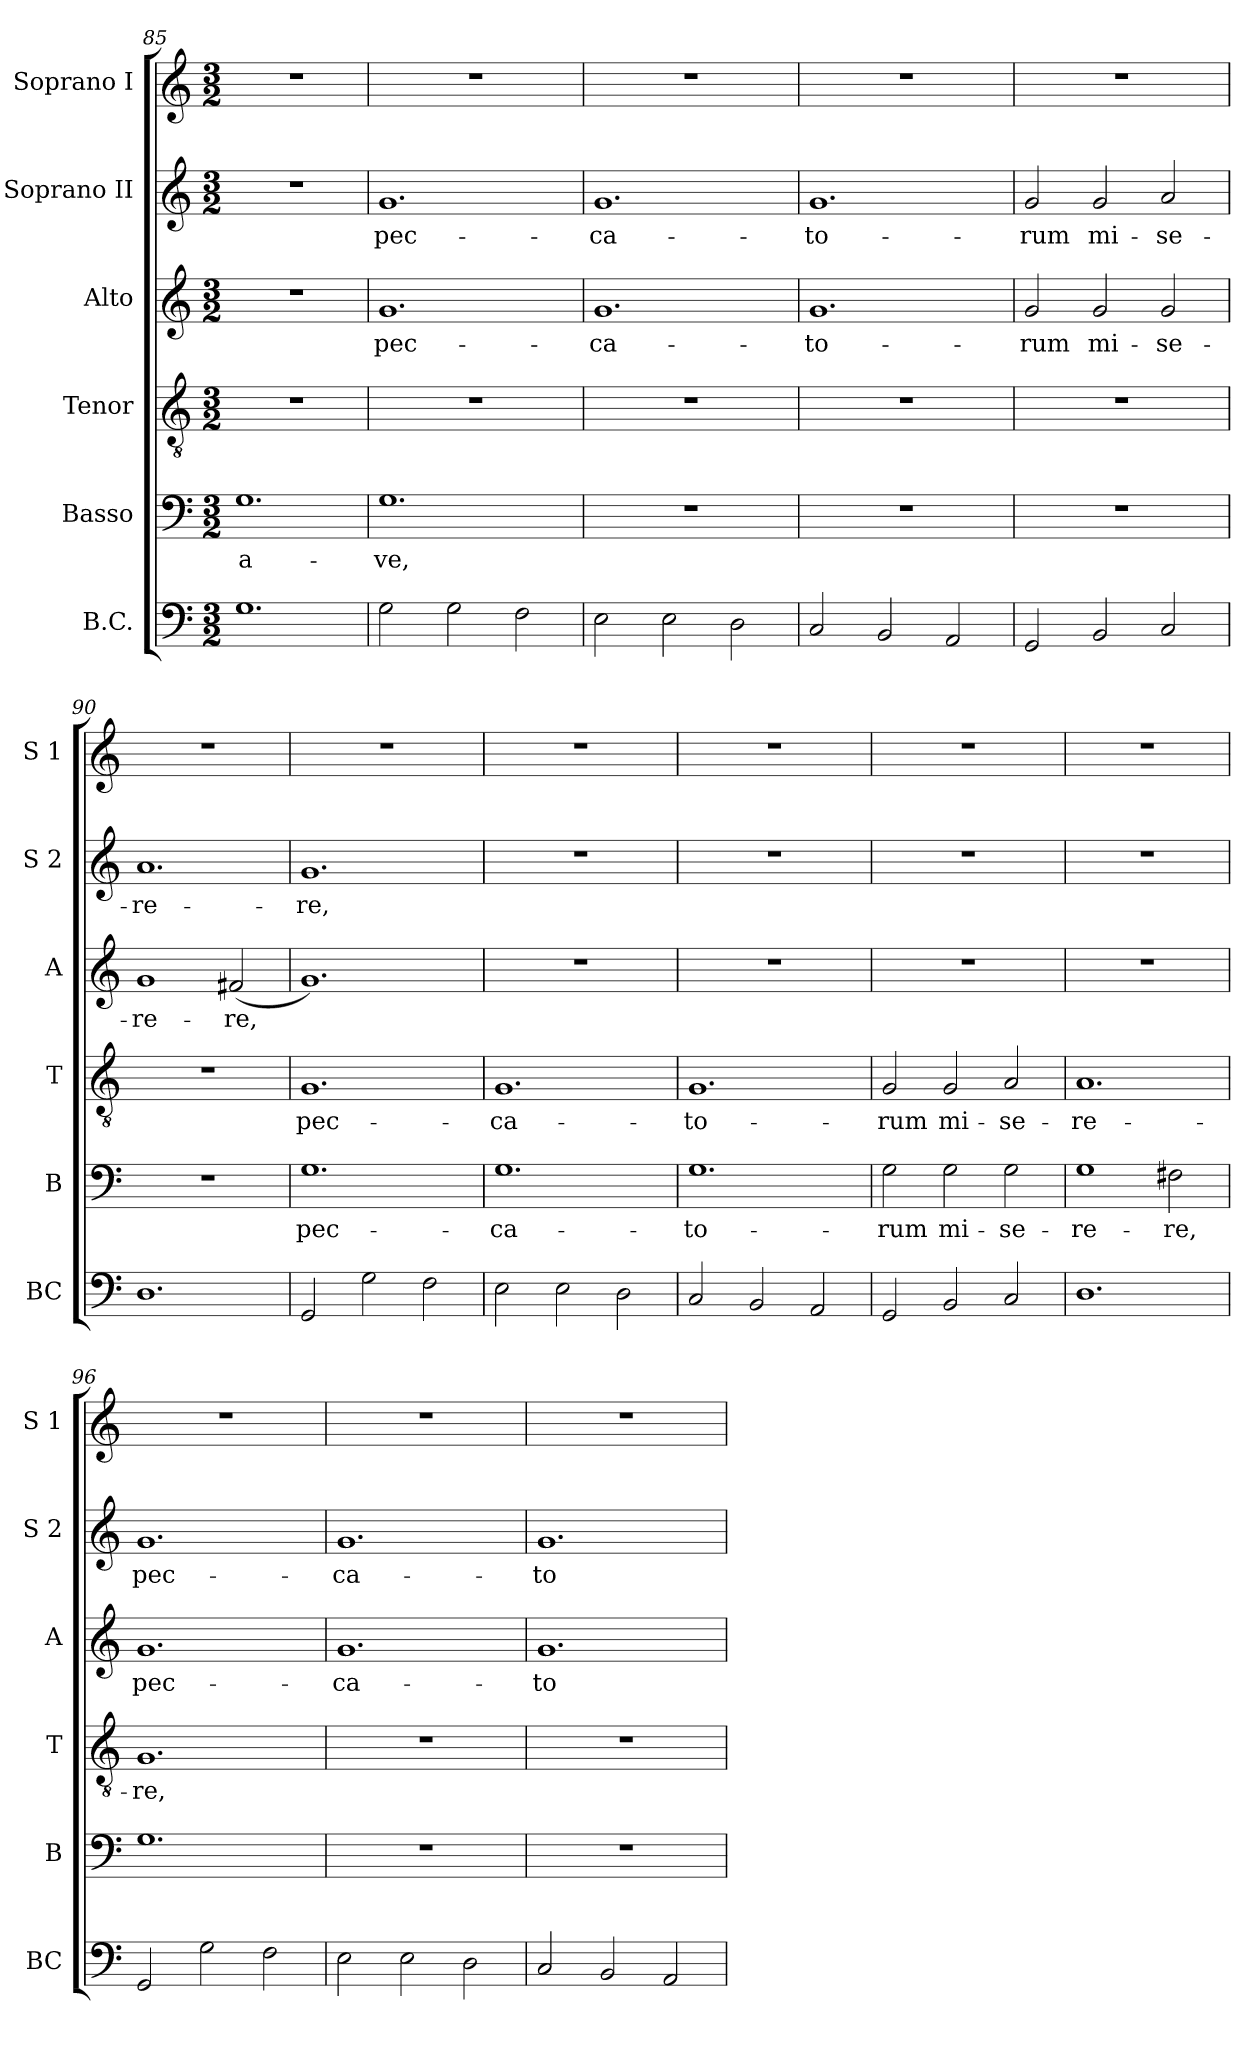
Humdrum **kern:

**kern	**kern	**text	**kern	**text	**kern	**text	**kern	**text	**kern
*part6	*part5	*part5	*part4	*part4	*part3	*part3	*part2	*part2	*part1
*staff6	*staff5	*staff5	*staff4	*staff4	*staff3	*staff3	*staff2	*staff2	*staff1
*I"B.C.	*I"Basso	*	*I"Tenor	*	*I"Alto	*	*I"Soprano II	*	*I"Soprano I
*I'BC	*I'B	*	*I'T	*	*I'A	*	*I'S 2	*	*I'S 1
*clefF4	*clefF4	*	*clefGv2	*	*clefG2	*	*clefG2	*	*clefG2
*k[]	*k[]	*	*k[]	*	*k[]	*	*k[]	*	*k[]
*C:	*C:	*	*C:	*	*C:	*	*C:	*	*C:
*M3/2	*M3/2	*	*M3/2	*	*M3/2	*	*M3/2	*	*M3/2
=85	=85	=85	=85	=85	=85	=85	=85	=85	=85
!	!	!LO:LY:b	!	!	!	!	!	!	!
1.G	1.G	a-	1.r	.	1.r	.	1.r	.	1.r
=86	=86	=86	=86	=86	=86	=86	=86	=86	=86
!	!	!LO:LY:b	!	!	!	!LO:LY:b	!	!LO:LY:b	!
2G\	1.G	-ve,	1.r	.	1.g	pec-	1.g	pec-	1.r
2G\	.	.	.	.	.	.	.	.	.
2F\	.	.	.	.	.	.	.	.	.
=87	=87	=87	=87	=87	=87	=87	=87	=87	=87
!	!	!	!	!	!	!LO:LY:b	!	!LO:LY:b	!
2E\	1.r	.	1.r	.	1.g	-ca-	1.g	-ca-	1.r
2E\	.	.	.	.	.	.	.	.	.
2D\	.	.	.	.	.	.	.	.	.
=88	=88	=88	=88	=88	=88	=88	=88	=88	=88
!	!	!	!	!	!	!LO:LY:b	!	!LO:LY:b	!
2C/	1.r	.	1.r	.	1.g	-to-	1.g	-to-	1.r
2BB/	.	.	.	.	.	.	.	.	.
2AA/	.	.	.	.	.	.	.	.	.
=89	=89	=89	=89	=89	=89	=89	=89	=89	=89
!	!	!	!	!	!	!LO:LY:b	!	!LO:LY:b	!
2GG/	1.r	.	1.r	.	2g/	-rum	2g/	-rum	1.r
!	!	!	!	!	!	!LO:LY:b	!	!LO:LY:b	!
2BB/	.	.	.	.	2g/	mi-	2g/	mi-	.
!	!	!	!	!	!	!LO:LY:b	!	!LO:LY:b	!
2C/	.	.	.	.	2g/	-se-	2a/	-se-	.
=90	=90	=90	=90	=90	=90	=90	=90	=90	=90
!	!	!	!	!	!	!LO:LY:b	!	!LO:LY:b	!
1.D	1.r	.	1.r	.	1g	-re-	1.a	-re-	1.r
!	!	!	!	!	!	!LO:LY:b	!	!	!
.	.	.	.	.	(<2f#X/	-re,	.	.	.
!!LO:PB:g=z
=91	=91	=91	=91	=91	=91	=91	=91	=91	=91
!	!	!LO:LY:b	!	!LO:LY:b	!	!	!	!LO:LY:b	!
2GG/	1.G	pec-	1.G	pec-	1.g)	.	1.g	-re,	1.r
2G\	.	.	.	.	.	.	.	.	.
2F\	.	.	.	.	.	.	.	.	.
=92	=92	=92	=92	=92	=92	=92	=92	=92	=92
!	!	!LO:LY:b	!	!LO:LY:b	!	!	!	!	!
2E\	1.G	-ca-	1.G	-ca-	1.r	.	1.r	.	1.r
2E\	.	.	.	.	.	.	.	.	.
2D\	.	.	.	.	.	.	.	.	.
=93	=93	=93	=93	=93	=93	=93	=93	=93	=93
!	!	!LO:LY:b	!	!LO:LY:b	!	!	!	!	!
2C/	1.G	-to-	1.G	-to-	1.r	.	1.r	.	1.r
2BB/	.	.	.	.	.	.	.	.	.
2AA/	.	.	.	.	.	.	.	.	.
=94	=94	=94	=94	=94	=94	=94	=94	=94	=94
!	!	!LO:LY:b	!	!LO:LY:b	!	!	!	!	!
2GG/	2G\	-rum	2G/	-rum	1.r	.	1.r	.	1.r
!	!	!LO:LY:b	!	!LO:LY:b	!	!	!	!	!
2BB/	2G\	mi-	2G/	mi-	.	.	.	.	.
!	!	!LO:LY:b	!	!LO:LY:b	!	!	!	!	!
2C/	2G\	-se-	2A/	-se-	.	.	.	.	.
=95	=95	=95	=95	=95	=95	=95	=95	=95	=95
!	!	!LO:LY:b	!	!LO:LY:b	!	!	!	!	!
1.D	1G	-re-	1.A	-re-	1.r	.	1.r	.	1.r
!	!	!LO:LY:b	!	!	!	!	!	!	!
.	2F#X\	-re,	.	.	.	.	.	.	.
=96	=96	=96	=96	=96	=96	=96	=96	=96	=96
!	!	!	!	!LO:LY:b	!	!LO:LY:b	!	!LO:LY:b	!
2GG/	1.G	.	1.G	-re,	1.g	pec-	1.g	pec-	1.r
2G\	.	.	.	.	.	.	.	.	.
2F\	.	.	.	.	.	.	.	.	.
=97	=97	=97	=97	=97	=97	=97	=97	=97	=97
!	!	!	!	!	!	!LO:LY:b	!	!LO:LY:b	!
2E\	1.r	.	1.r	.	1.g	-ca-	1.g	-ca-	1.r
2E\	.	.	.	.	.	.	.	.	.
2D\	.	.	.	.	.	.	.	.	.
=98	=98	=98	=98	=98	=98	=98	=98	=98	=98
!	!	!	!	!	!	!LO:LY:b	!	!LO:LY:b	!
2C/	1.r	.	1.r	.	1.g	-to-	1.g	-to-	1.r
2BB/	.	.	.	.	.	.	.	.	.
2AA/	.	.	.	.	.	.	.	.	.
=	=	=	=	=	=	=	=	=	=
*-	*-	*-	*-	*-	*-	*-	*-	*-	*-
